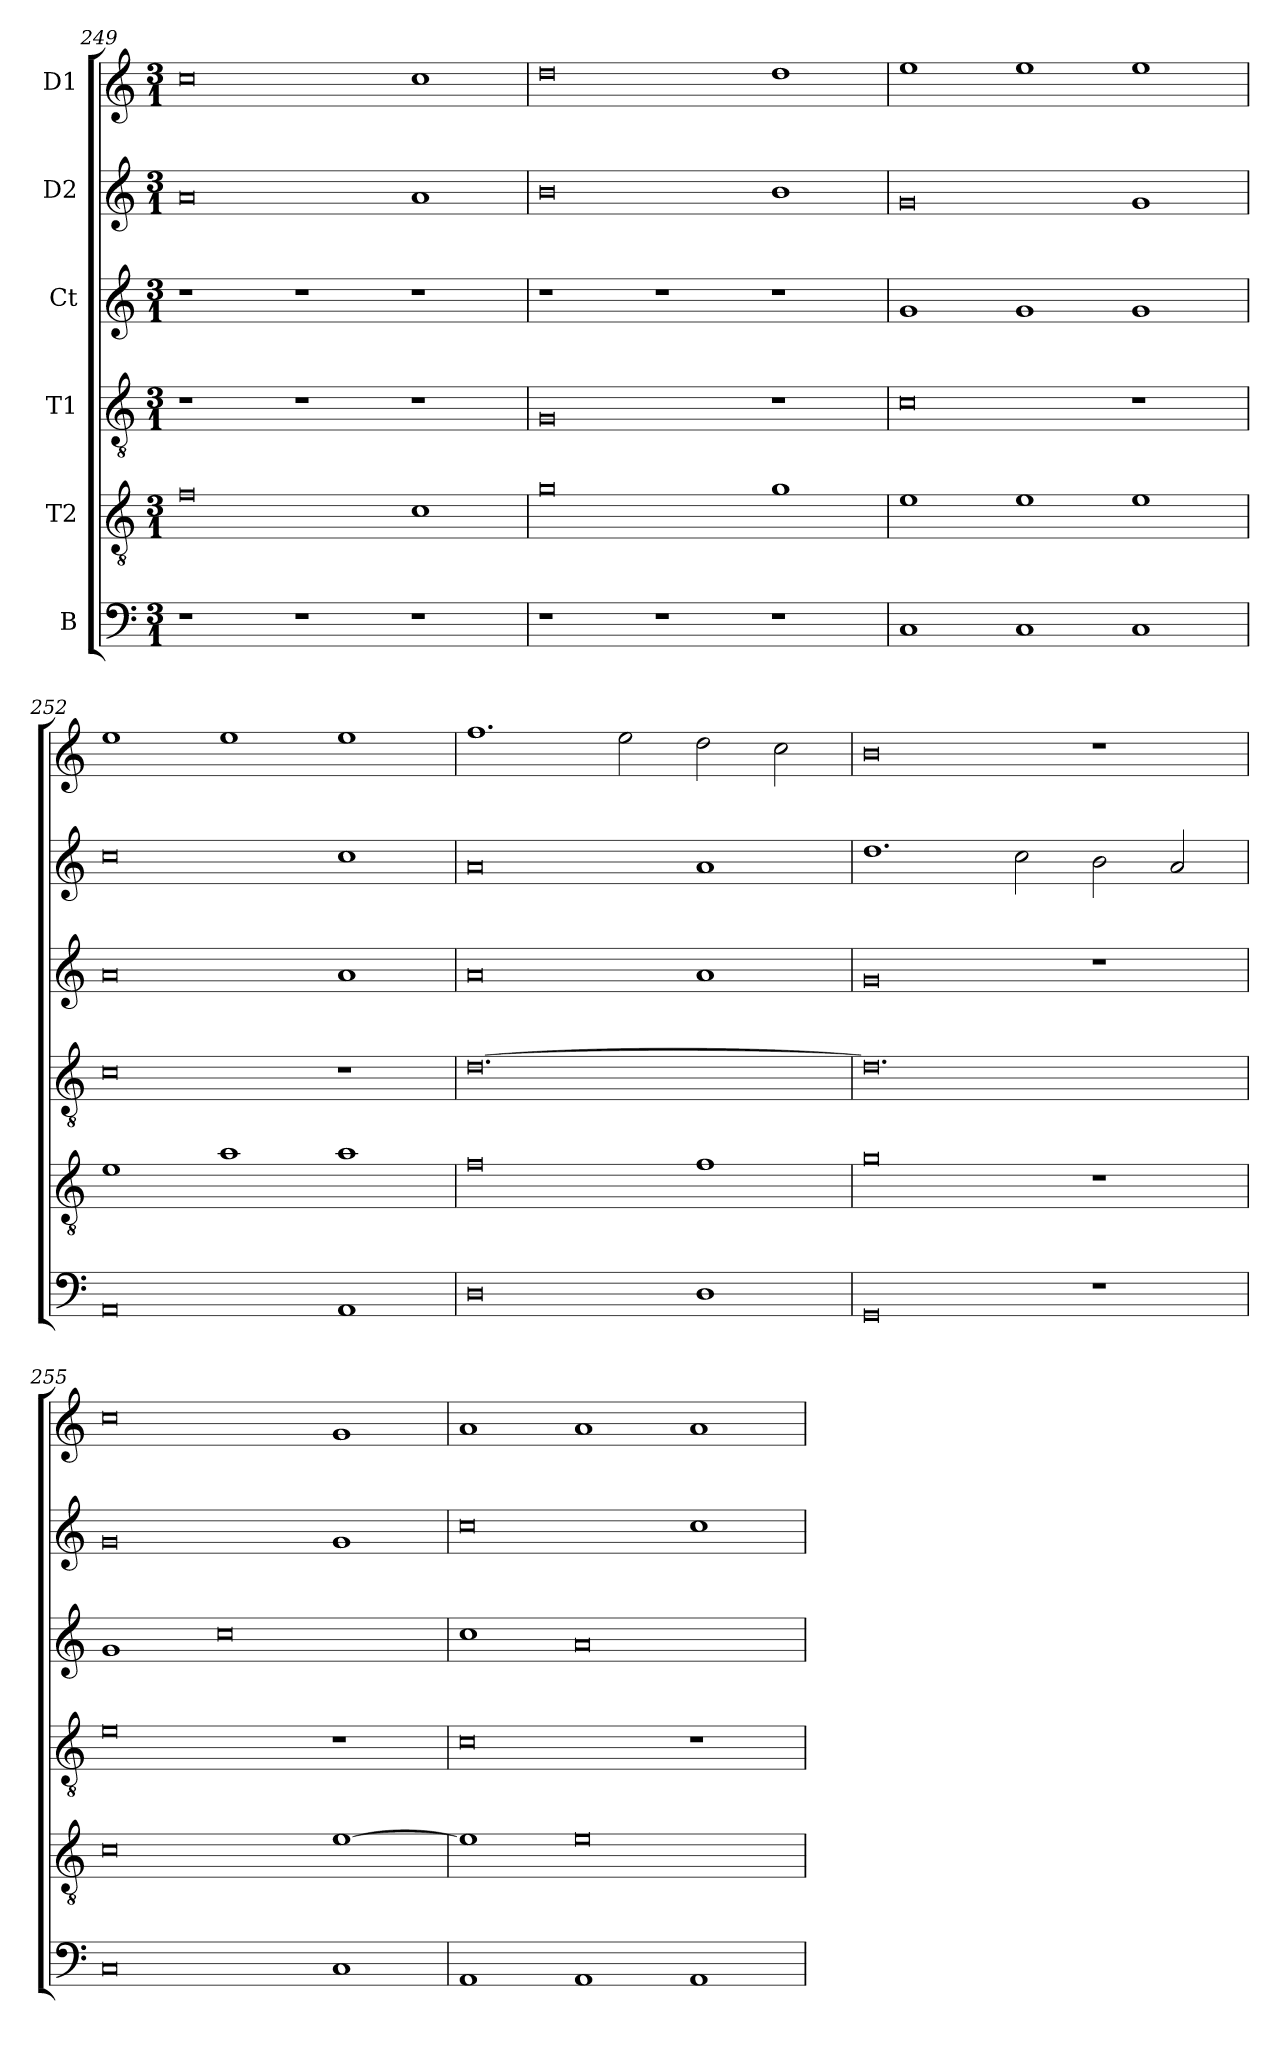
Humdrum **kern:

**kern	**kern	**kern	**kern	**kern	**kern
*part6	*part5	*part4	*part3	*part2	*part1
*staff6	*staff5	*staff4	*staff3	*staff2	*staff1
*I"B	*I"T2	*I"T1	*I"Ct	*I"D2	*I"D1
!!LO:PB:g=z
*clefF4	*clefGv2	*clefGv2	*clefG2	*clefG2	*clefG2
*	*ITrd7c12	*ITrd7c12	*	*	*
*k[]	*k[]	*k[]	*k[]	*k[]	*k[]
*C:	*C:	*C:	*C:	*C:	*C:
*M3/1	*M3/1	*M3/1	*M3/1	*M3/1	*M3/1
=249	=249	=249	=249	=249	=249
1r	0Fi	1r	1r	0ai	0cci
1r	.	1r	1r	.	.
1r	1Ci	1r	1r	1ai	1cci
=250	=250	=250	=250	=250	=250
1r	0Gi	0GGi	1r	0bi	0ddi
1r	.	.	1r	.	.
1r	1Gi	1r	1r	1bi	1ddi
=251	=251	=251	=251	=251	=251
1Ci	1Ei	0Ci	1gi	0gi	1eei
1Ci	1Ei	.	1gi	.	1eei
1Ci	1Ei	1r	1gi	1gi	1eei
!!LO:PB:g=z
=252	=252	=252	=252	=252	=252
0AAi	1Ei	0Ci	0ai	0cci	1eei
.	1Ai	.	.	.	1eei
1AAi	1Ai	1r	1ai	1cci	1eei
=253	=253	=253	=253	=253	=253
0Di	0Fi	[>0.Di	0ai	0ai	1.ffi
.	.	.	.	.	2eei\
1Di	1Fi	.	1ai	1ai	2ddi\
.	.	.	.	.	2cci\
=254	=254	=254	=254	=254	=254
0GGi	0Gi	0.Di]	0gi	1.ddi	0bi
.	.	.	.	2cci\	.
1r	1r	.	1r	2bi\	1r
.	.	.	.	2ai/	.
!!LO:PB:g=z
=255	=255	=255	=255	=255	=255
0Ci	0Ci	0Ei	1gi	0gi	0cci
.	.	.	0cci	.	.
1Ci	[>1Ei	1r	.	1gi	1gi
=256	=256	=256	=256	=256	=256
1AAi	1Ei]	0Ci	1cci	0cci	1ai
1AAi	0Ei	.	0ai	.	1ai
1AAi	.	1r	.	1cci	1ai
=	=	=	=	=	=
*-	*-	*-	*-	*-	*-
